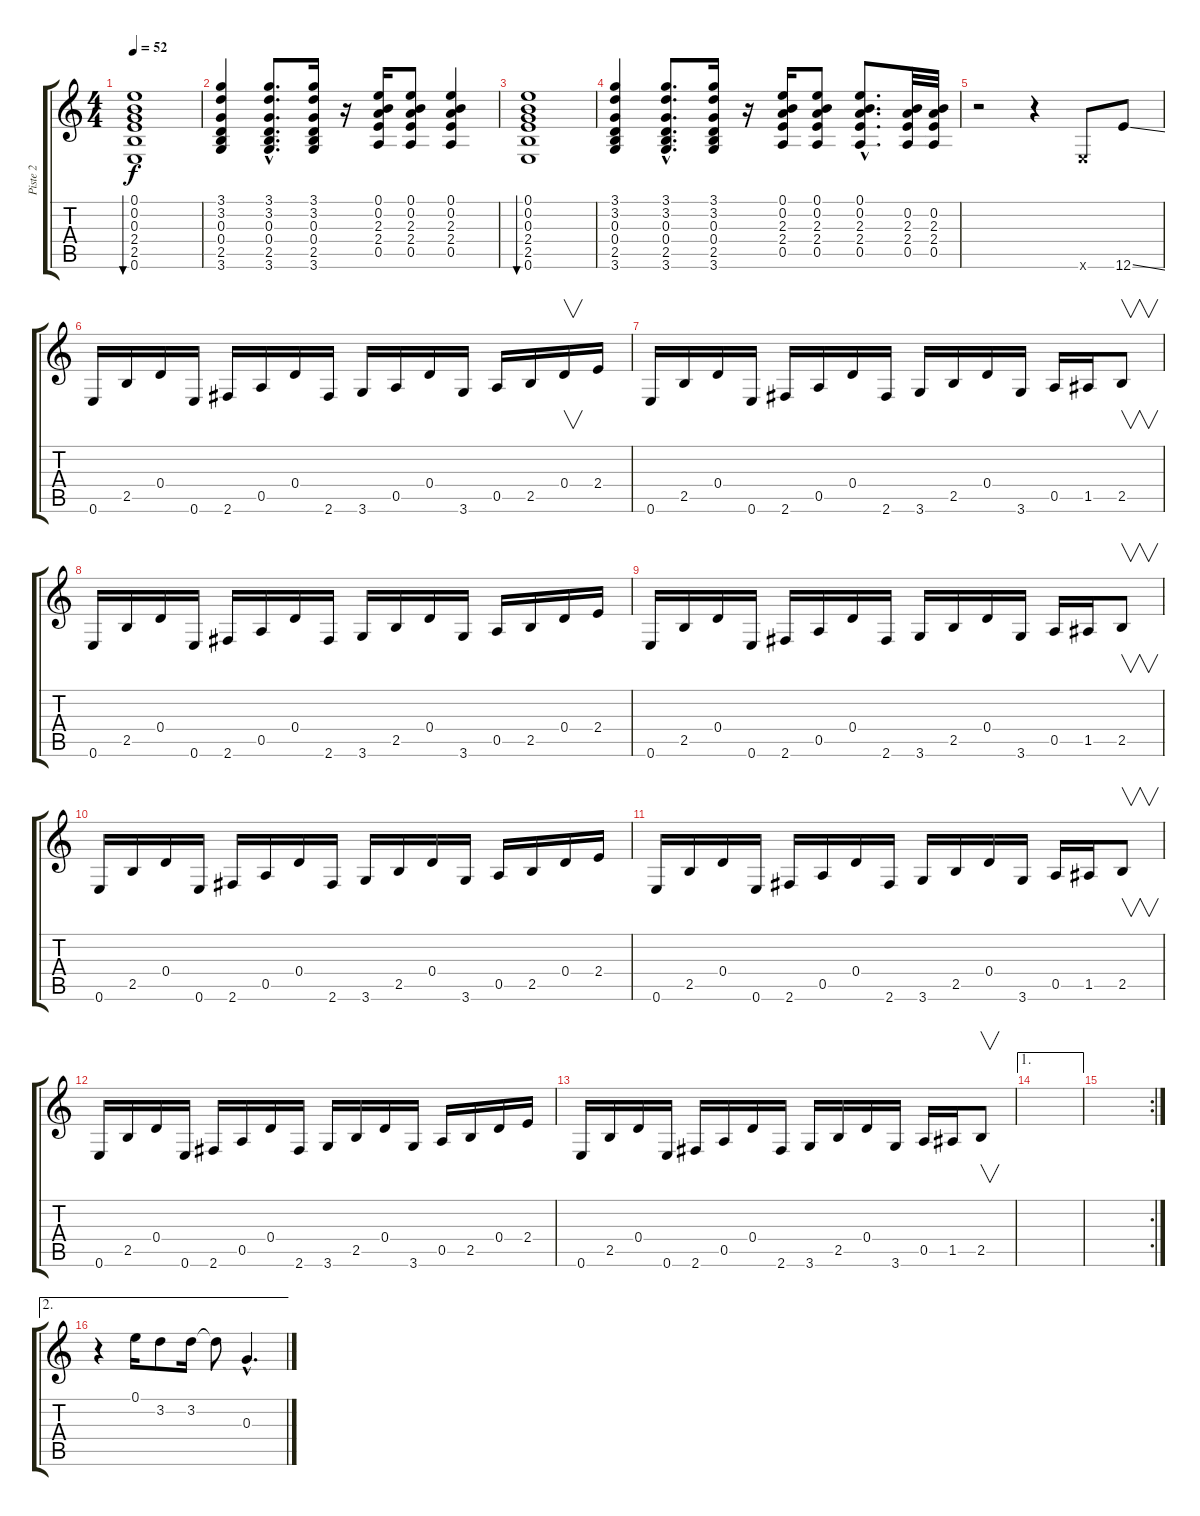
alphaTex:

\track ("Piste 2" "Piste 2") {instrument electricguitarclean}
\staff {score tabs}
\tuning (E4 B3 G3 D3 A2 E2) {hide}
\ts (4 4)
\tempo 52
\clef g2
\ks c
(0.1 0.2 0.3 2.4 2.5 0.6).1{bu 240 dy f} |
(3.1 3.2 0.3 0.4 2.5 3.6).4 (3.1{hac} 3.2{hac} 0.3{hac} 0.4{hac} 2.5{hac} 3.6{hac}).8{d} (3.1 3.2 0.3 0.4 2.5 3.6).16 r.16 (0.1 0.2 2.3 2.4 0.5).16 (0.1 0.2 2.3 2.4 0.5).8 (0.1 0.2 2.3 2.4 0.5).4 |
(0.1 0.2 0.3 2.4 2.5 0.6).1{bu 240} |
(3.1 3.2 0.3 0.4 2.5 3.6).4 (3.1{hac} 3.2{hac} 0.3{hac} 0.4{hac} 2.5{hac} 3.6{hac}).8{d} (3.1 3.2 0.3 0.4 2.5 3.6).16 r.16 (0.1 0.2 2.3 2.4 0.5).16 (0.1 0.2 2.3 2.4 0.5).8 (0.1{hac} 0.2{hac} 2.3{hac} 2.4{hac} 0.5{hac}).8{d} (0.2 2.3 2.4 0.5).32 (0.2 2.3 2.4 0.5).32 |
r.2 r.4 0.6{x}.8{volume 16 balance 8 instrument overdrivenguitar} 12.6{ss}.8 |
0.6.16 2.5.16 0.4.16 0.6.16 2.6.16 0.5.16 0.4.16 2.6.16 3.6.16 0.5.16 0.4.16 3.6.16 0.5.16 2.5.16 0.4.16{v} 2.4.16 |
0.6.16 2.5.16 0.4.16 0.6.16 2.6.16 0.5.16 0.4.16 2.6.16 3.6.16 2.5.16 0.4.16 3.6.16 0.5.16 1.5.16 2.5.8{v} |
0.6.16 2.5.16 0.4.16 0.6.16 2.6.16 0.5.16 0.4.16 2.6.16 3.6.16 2.5.16 0.4.16 3.6.16 0.5.16 2.5.16 0.4.16 2.4.16 |
0.6.16 2.5.16 0.4.16 0.6.16 2.6.16 0.5.16 0.4.16 2.6.16 3.6.16 2.5.16 0.4.16 3.6.16 0.5.16 1.5.16 2.5.8{v} |
0.6.16 2.5.16 0.4.16 0.6.16 2.6.16 0.5.16 0.4.16 2.6.16 3.6.16 2.5.16 0.4.16 3.6.16 0.5.16 2.5.16 0.4.16 2.4.16 |
0.6.16 2.5.16 0.4.16 0.6.16 2.6.16 0.5.16 0.4.16 2.6.16 3.6.16 2.5.16 0.4.16 3.6.16 0.5.16 1.5.16 2.5.8{v} |
0.6.16 2.5.16 0.4.16 0.6.16 2.6.16 0.5.16 0.4.16 2.6.16 3.6.16 2.5.16 0.4.16 3.6.16 0.5.16 2.5.16 0.4.16 2.4.16 |
0.6.16 2.5.16 0.4.16 0.6.16 2.6.16 0.5.16 0.4.16 2.6.16 3.6.16 2.5.16 0.4.16 3.6.16 0.5.16 1.5.16 2.5.8{v volume 13 balance 8 instrument electricguitarclean} |
\ae 1
|
\rc 2
|
\ae 2
r.4 0.1.16 3.2.8 3.2.16 3.2{t}.8 0.3{hac}.4{d}
